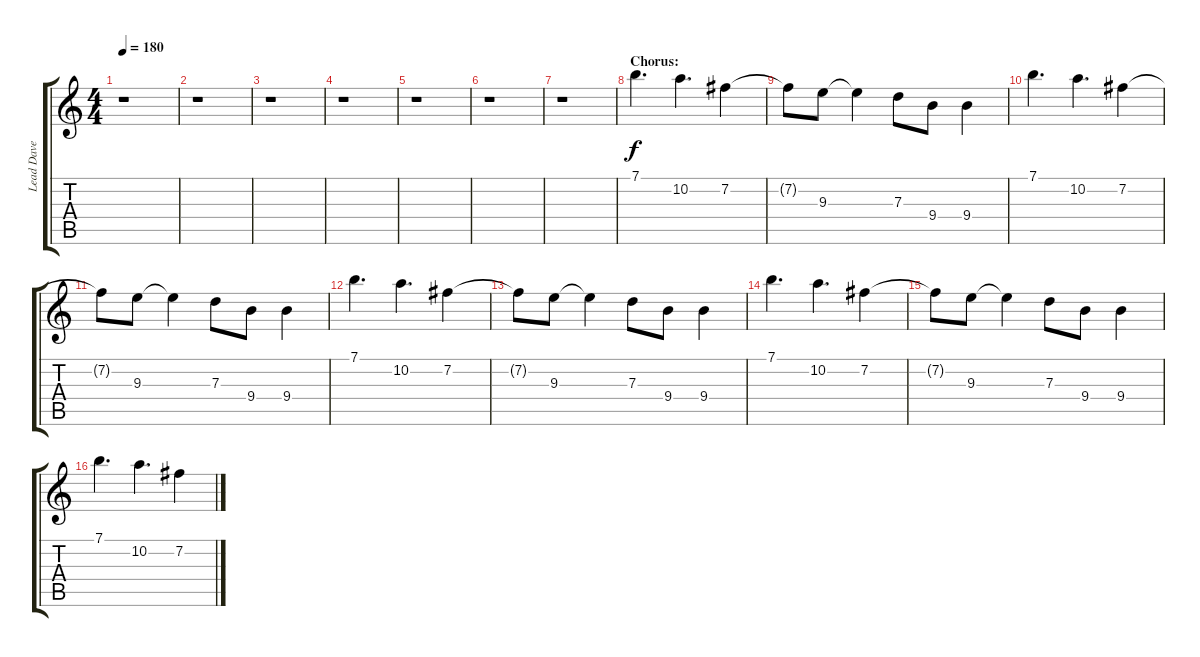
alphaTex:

\track ("Lead Dave Murray" "Lead Dave ") {instrument overdrivenguitar}
\staff {score tabs}
\tuning (E4 B3 G3 D3 A2 E2) {hide}
\ts (4 4)
\tempo 180
\clef g2
\ks c
r.1{dy f} |
r.1 |
r.1 |
r.1 |
r.1 |
r.1 |
r.1 |
\section ("" "Chorus:")
7.1.4{d} 10.2.4{d} 7.2.4 |
7.2{t}.8 9.3.8 9.3{t}.4 7.3.8 9.4.8 9.4.4 |
7.1.4{d} 10.2.4{d} 7.2.4 |
7.2{t}.8 9.3.8 9.3{t}.4 7.3.8 9.4.8 9.4.4 |
7.1.4{d} 10.2.4{d} 7.2.4 |
7.2{t}.8 9.3.8 9.3{t}.4 7.3.8 9.4.8 9.4.4 |
7.1.4{d} 10.2.4{d} 7.2.4 |
7.2{t}.8 9.3.8 9.3{t}.4 7.3.8 9.4.8 9.4.4 |
7.1.4{d} 10.2.4{d} 7.2.4
